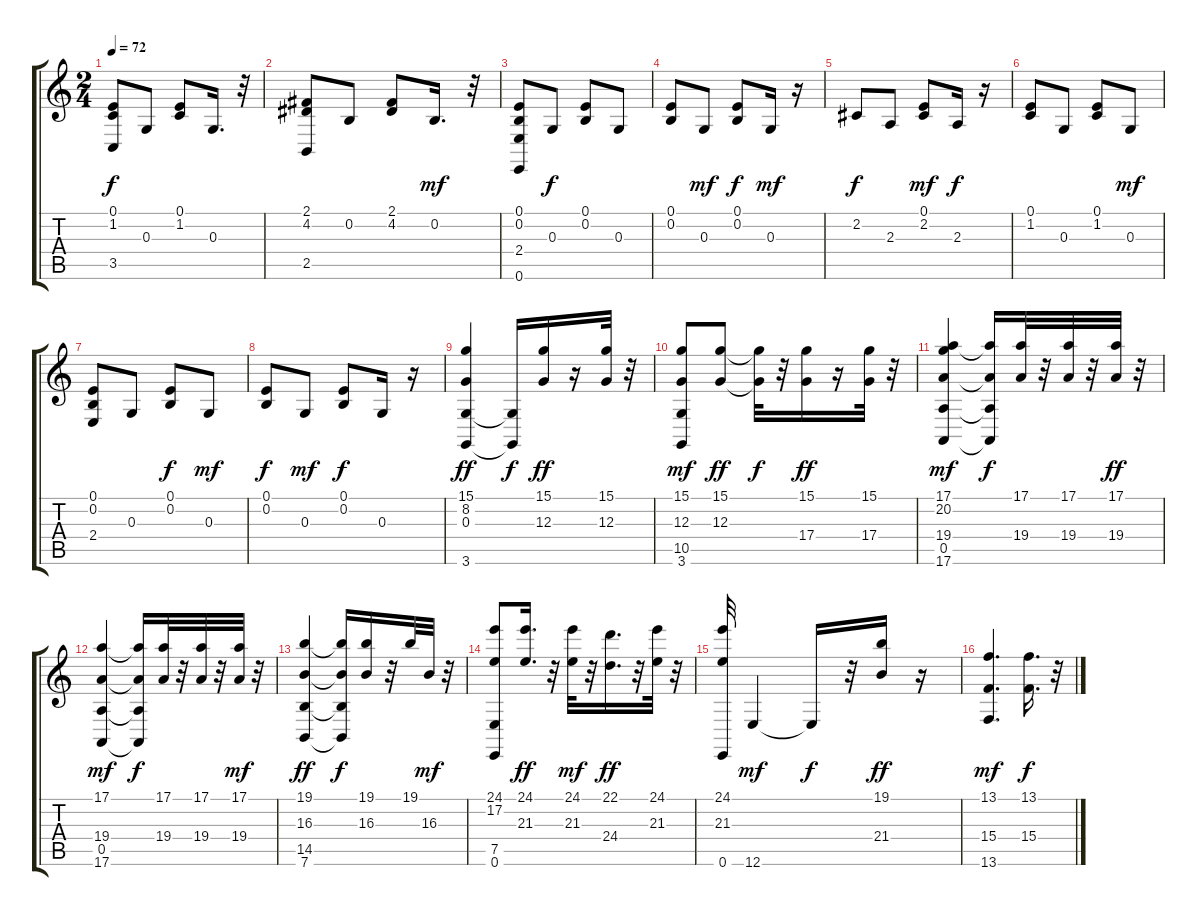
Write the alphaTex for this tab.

\track "" {instrument stringensemble1}
\staff {score tabs}
\tuning (E4 B3 G3 D3 A2 E2) {hide}
\ts (2 4)
\tempo 72
\clef g2
\ks c
(0.1 1.2 3.5).8{dy f} 0.3.8 (0.1 1.2).8 0.3.16{d} r.32 |
(2.1 4.2 2.5).8 0.2.8 (2.1 4.2).8 0.2.16{d dy mf} r.32 |
(0.1 0.2 2.4 0.6).8 0.3.8{dy f} (0.1 0.2).8 0.3.8 |
(0.1 0.2).8 0.3.8{dy mf} (0.1 0.2).8{dy f} 0.3.16{dy mf} r.16 |
2.2.8{dy f} 2.3.8 (0.1 2.2).8{dy mf} 2.3.16{dy f} r.16 |
(0.1 1.2).8 0.3.8 (0.1 1.2).8 0.3.8{dy mf} |
(0.1 0.2 2.4).8 0.3.8 (0.1 0.2).8{dy f} 0.3.8{dy mf} |
(0.1 0.2).8{dy f} 0.3.8{dy mf} (0.1 0.2).8{dy f} 0.3.16 r.16 |
(15.1 8.2 0.3 3.6).4{dy ff} (0.3{t} 3.6{t}).16{dy f} (15.1 12.3).16{dy ff} r.16 (15.1 12.3).32 r.32 |
(15.1 12.3 10.5 3.6).8{dy mf} (15.1 12.3).8{dy ff} (15.1{t} 12.3{t}).32{dy f} r.32 (15.1 17.4).16{dy ff} r.16 (15.1 17.4).32 r.32 |
(17.1 20.2 19.4 0.5 17.6).4{dy mf} (17.1{t} 19.4{t} 0.5{t} 17.6{t}).16{dy f} (17.1 19.4).32 r.32 (17.1 19.4).32 r.32 (17.1 19.4).32{dy ff} r.32 |
(17.1 19.4 0.5 17.6).4{dy mf} (17.1{t} 19.4{t} 0.5{t} 17.6{t}).16{dy f} (17.1 19.4).32 r.32 (17.1 19.4).32 r.32 (17.1 19.4).32{dy mf} r.32 |
(19.1 16.3 14.5 7.6).4{dy ff} (19.1{t} 16.3{t} 14.5{t} 7.6{t}).16{dy f} (19.1 16.3).16 r.32 19.1.32 16.3.32{dy mf} r.32 |
(24.1 17.2 7.5 0.6).8 (24.1 21.3).16{d dy ff} r.32 (24.1 21.3).32{dy mf} r.32 (22.1 24.4).16{d dy ff} r.32 (24.1 21.3).32 r.32 |
(24.1 21.3 0.6).32 12.6.4{dy mf} 12.6{t}.16{dy f} r.32 (19.1 21.4).16{dy ff} r.16 |
(13.1 15.4 13.6).4{d dy mf} (13.1 15.4).16{d dy f} r.32
